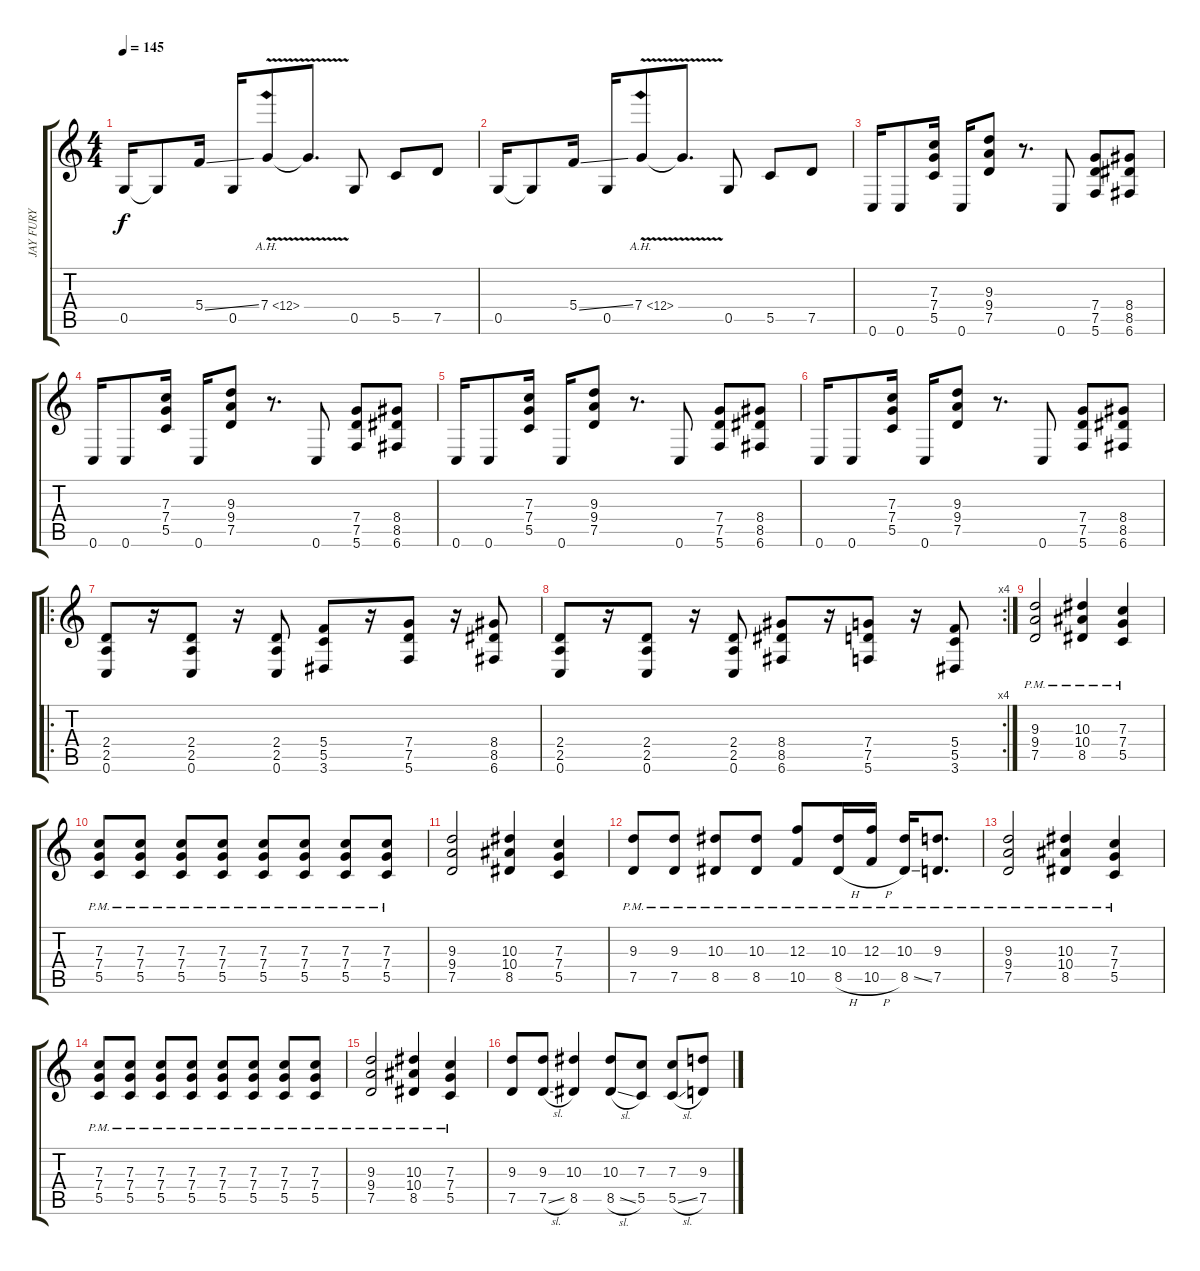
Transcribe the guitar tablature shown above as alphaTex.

\track ("JAY FURY" "JAY FURY") {instrument distortionguitar}
\staff {score tabs}
\tuning (D4 A3 F3 C3 G2 C2) {hide}
\ts (4 4)
\tempo 145
\clef g2
\ks c
0.5.16{dy f} 0.5{t}.8 5.4{ss}.16 0.5.16 7.4{ah 5 v}.8 7.4{t}.8{d} 0.5.8 5.5.8 7.5.8 |
0.5.16 0.5{t}.8 5.4{ss}.16 0.5.16 7.4{ah 5 v}.8 7.4{t}.8{d} 0.5.8 5.5.8 7.5.8 |
0.6.16 0.6.8 (7.3 7.4 5.5).16 0.6.16 (9.3 9.4 7.5).8 r.8{d} 0.6.8 (7.4 7.5 5.6).8 (8.4 8.5 6.6).8 |
0.6.16 0.6.8 (7.3 7.4 5.5).16 0.6.16 (9.3 9.4 7.5).8 r.8{d} 0.6.8 (7.4 7.5 5.6).8 (8.4 8.5 6.6).8 |
0.6.16 0.6.8 (7.3 7.4 5.5).16 0.6.16 (9.3 9.4 7.5).8 r.8{d} 0.6.8 (7.4 7.5 5.6).8 (8.4 8.5 6.6).8 |
0.6.16 0.6.8 (7.3 7.4 5.5).16 0.6.16 (9.3 9.4 7.5).8 r.8{d} 0.6.8 (7.4 7.5 5.6).8 (8.4 8.5 6.6).8 |
\ro
(2.4 2.5 0.6).8 r.16 (2.4 2.5 0.6).8 r.16 (2.4 2.5 0.6).8 (5.4 5.5 3.6).8 r.16 (7.4 7.5 5.6).8 r.16 (8.4 8.5 6.6).8 |
\rc 4
(2.4 2.5 0.6).8 r.16 (2.4 2.5 0.6).8 r.16 (2.4 2.5 0.6).8 (8.4 8.5 6.6).8 r.16 (7.4 7.5 5.6).8 r.16 (5.4 5.5 3.6).8 |
(9.3{pm} 9.4{pm} 7.5{pm}).2 (10.3{pm} 10.4{pm} 8.5{pm}).4 (7.3{pm} 7.4{pm} 5.5{pm}).4 |
(7.3{pm} 7.4{pm} 5.5{pm}).8 (7.3{pm} 7.4{pm} 5.5{pm}).8 (7.3{pm} 7.4{pm} 5.5{pm}).8 (7.3{pm} 7.4{pm} 5.5{pm}).8 (7.3{pm} 7.4{pm} 5.5{pm}).8 (7.3{pm} 7.4{pm} 5.5{pm}).8 (7.3{pm} 7.4{pm} 5.5{pm}).8 (7.3{pm} 7.4{pm} 5.5{pm}).8 |
(9.3 9.4 7.5).2 (10.3 10.4 8.5).4 (7.3 7.4 5.5).4 |
(9.3{pm} 7.5{pm}).8 (9.3{pm} 7.5{pm}).8 (10.3{pm} 8.5{pm}).8 (10.3{pm} 8.5{pm}).8 (12.3{pm} 10.5{pm}).8 (10.3{pm} 8.5{h pm}).16 (12.3{pm} 10.5{h pm}).16 (10.3{pm} 8.5{ss pm}).16 (9.3{pm} 7.5{pm}).8{d} |
(9.3{pm} 9.4{pm} 7.5{pm}).2 (10.3{pm} 10.4{pm} 8.5{pm}).4 (7.3{pm} 7.4{pm} 5.5{pm}).4 |
(7.3{pm} 7.4{pm} 5.5{pm}).8 (7.3{pm} 7.4{pm} 5.5{pm}).8 (7.3{pm} 7.4{pm} 5.5{pm}).8 (7.3{pm} 7.4{pm} 5.5{pm}).8 (7.3{pm} 7.4{pm} 5.5{pm}).8 (7.3{pm} 7.4{pm} 5.5{pm}).8 (7.3{pm} 7.4{pm} 5.5{pm}).8 (7.3{pm} 7.4{pm} 5.5{pm}).8 |
(9.3{pm} 9.4{pm} 7.5{pm}).2 (10.3{pm} 10.4{pm} 8.5{pm}).4 (7.3{pm} 7.4{pm} 5.5{pm}).4 |
(9.3 7.5).8 (9.3 7.5{sl}).8 (10.3 8.5).4 (10.3 8.5{sl}).8 (7.3 5.5).8 (7.3 5.5{sl}).8 (9.3 7.5).8
